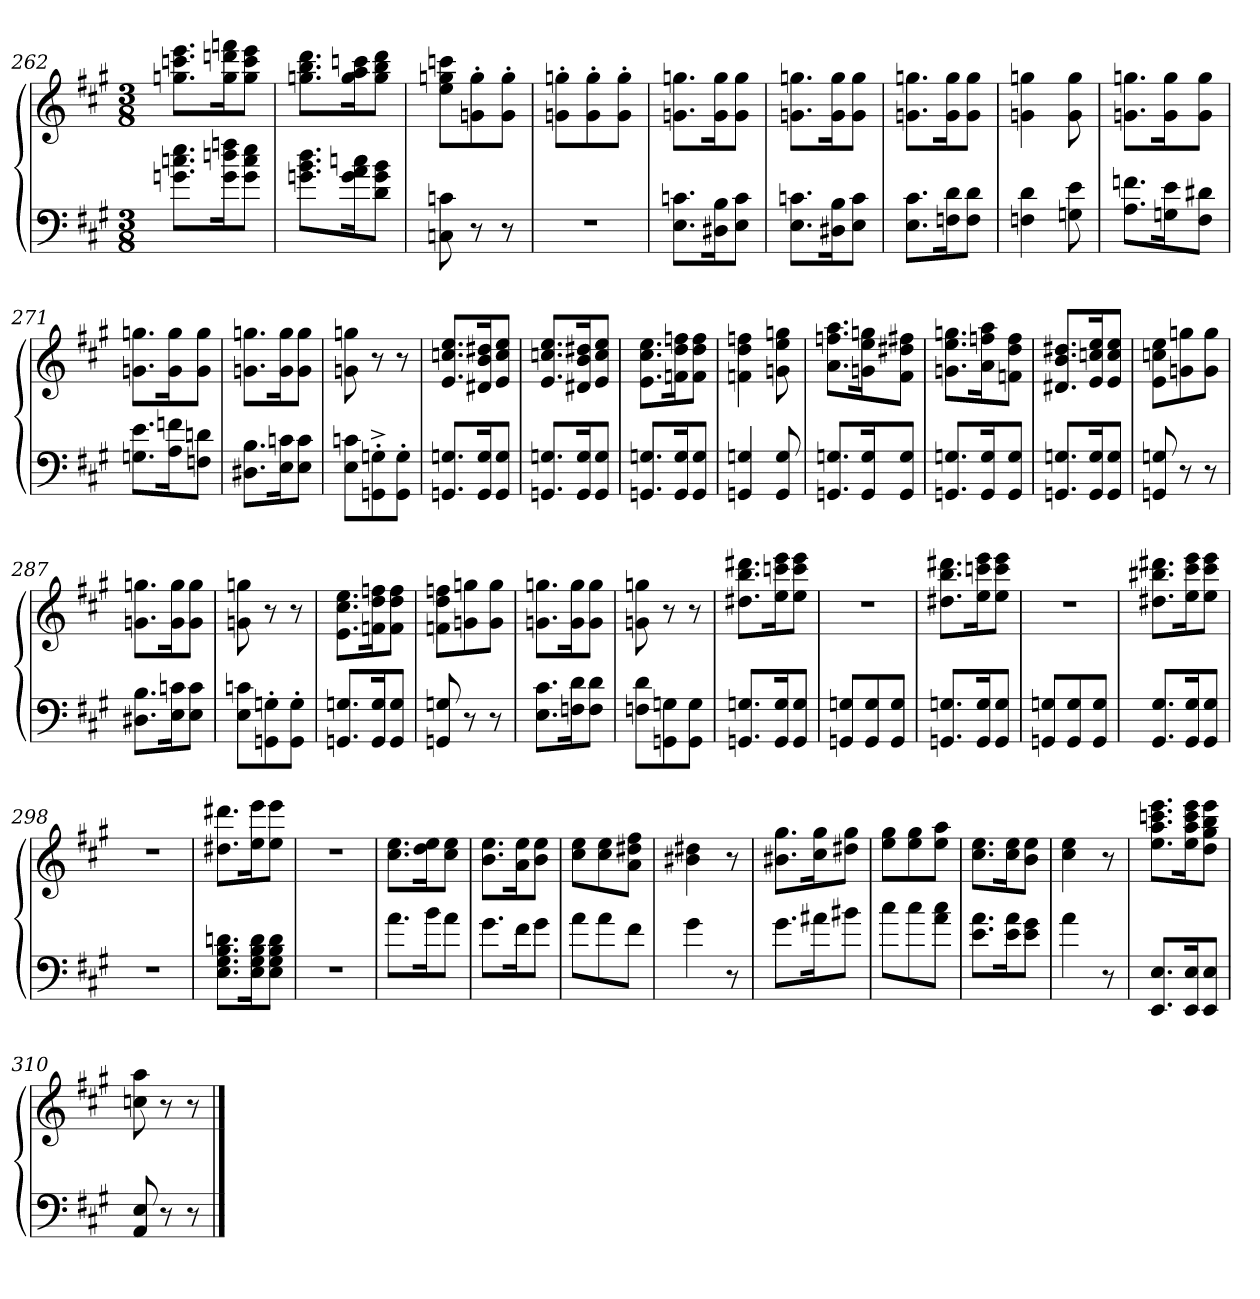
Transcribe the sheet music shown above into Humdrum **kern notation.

**kern	**kern
*part1	*part1
*staff2	*staff1
*clefF4	*clefG2
*k[f#c#g#]	*k[f#c#g#]
*M3/8	*M3/8
=262	=262
8.gn\ 8.ccn\ 8.ee\L	8.ggn\ 8.cccn\ 8.eee\L
16g\ 16ddn\ 16ffn\K	16gg\ 16dddn\ 16fffn\K
8g\ 8cc\ 8ee\J	8gg\ 8ccc\ 8eee\J
=263	=263
8.gn\ 8.b\ 8.dd\L	8.ggn\ 8.bb\ 8.ddd\L
16g\ 16a\ 16ccn\K	16gg\ 16aa\ 16cccn\K
8d\ 8g\ 8b\J	8gg\ 8bb\ 8ddd\J
=264	=264
8Cn 8cn	8ee\ 8ggn\ 8cccn\L
8r	8gn'\ 8gg'\
8r	8g'\ 8gg'\J
=265	=265
4.r	8gn'\ 8ggn'\L
.	8g'\ 8gg'\
.	8g'\ 8gg'\J
=266	=266
8.E\ 8.cn\L	8.gn\ 8.ggn\L
16D#X\ 16B\K	16g\ 16gg\K
8E\ 8c\J	8g\ 8gg\J
=267	=267
8.E\ 8.cn\L	8.gn\ 8.ggn\L
16D#X\ 16B\K	16g\ 16gg\K
8E\ 8c\J	8g\ 8gg\J
=268	=268
8.E\ 8.c#\L	8.gn\ 8.ggn\L
16Fn\ 16d\K	16g\ 16gg\K
8F\ 8d\J	8g\ 8gg\J
=269	=269
4Fn 4d	4gn 4ggn
8Gn 8e	8g 8gg
=270	=270
8.A\ 8.fn\L	8.gn\ 8.ggn\L
16Gn\ 16e\K	16g\ 16gg\K
8F#\ 8d#X\J	8g\ 8gg\J
=271	=271
8.Gn\ 8.e\L	8.gn\ 8.ggn\L
16A\ 16fn\K	16g\ 16gg\K
8Fn\ 8dn\J	8g\ 8gg\J
=272	=272
8.D#X\ 8.B\L	8.gn\ 8.ggn\L
16E\ 16cn\K	16g\ 16gg\K
8E\ 8c\J	8g\ 8gg\J
=278	=278
8E\ 8cn\L	8gn 8ggn
8GGn'^\ 8Gn'^\	8r
8GG'\ 8G'\J	8r
=279	=279
8.GGn/ 8.Gn/L	8.e/ 8.ccn/ 8.ee/L
16GG/ 16G/K	16d#X/ 16b/ 16dd#X/K
8GG/ 8G/J	8e/ 8cc/ 8ee/J
=280	=280
8.GGn/ 8.Gn/L	8.e/ 8.ccn/ 8.ee/L
16GG/ 16G/K	16d#X/ 16b/ 16dd#X/K
8GG/ 8G/J	8e/ 8cc/ 8ee/J
=281	=281
8.GGn/ 8.Gn/L	8.e\ 8.cc#\ 8.ee\L
16GG/ 16G/K	16fn\ 16dd\ 16ffn\K
8GG/ 8G/J	8f\ 8dd\ 8ff\J
=282	=282
4GGn 4Gn	4fn 4dd 4ffn
8GG 8G	8gn 8ee 8ggn
=283	=283
8.GGn/ 8.Gn/L	8.a\ 8.ffn\ 8.aa\L
16GG/ 16G/K	16gn\ 16ee\ 16ggn\K
8GG/ 8G/J	8f#\ 8dd#X\ 8ff#X\J
=284	=284
8.GGn/ 8.Gn/L	8.gn\ 8.ee\ 8.ggn\L
16GG/ 16G/K	16a\ 16ffn\ 16aa\K
8GG/ 8G/J	8fn\ 8dd\ 8ff\J
=285	=285
8.GGn/ 8.Gn/L	8.d#X/ 8.b/ 8.dd#X/L
16GG/ 16G/K	16e/ 16ccn/ 16ee/K
8GG/ 8G/J	8e/ 8cc/ 8ee/J
=286	=286
8GGn 8Gn	8e\ 8ccn\ 8ee\L
8r	8gn\ 8ggn\
8r	8g\ 8gg\J
=287	=287
8.D#X\ 8.B\L	8.gn\ 8.ggn\L
16E\ 16cn\K	16g\ 16gg\K
8E\ 8c\J	8g\ 8gg\J
=288	=288
8E\ 8cn\L	8gn 8ggn
8GGn'\ 8Gn'\	8r
8GG'\ 8G'\J	8r
=289	=289
8.GGn/ 8.Gn/L	8.e\ 8.cc#\ 8.ee\L
16GG/ 16G/K	16fn\ 16dd\ 16ffn\K
8GG/ 8G/J	8f\ 8dd\ 8ff\J
=290	=290
8GGn 8Gn	8fn\ 8dd\ 8ffn\L
8r	8gn\ 8ggn\
8r	8g\ 8gg\J
=291	=291
8.E\ 8.c#\L	8.gn\ 8.ggn\L
16Fn\ 16d\K	16g\ 16gg\K
8F\ 8d\J	8g\ 8gg\J
=292	=292
8Fn\ 8d\L	8gn 8ggn
8GGn\ 8Gn\	8r
8GG\ 8G\J	8r
=293	=293
8.GGn/ 8.Gn/L	8.dd#X\ 8.bb\ 8.ddd#X\L
16GG/ 16G/K	16ee\ 16cccn\ 16eee\K
8GG/ 8G/J	8ee\ 8ccc\ 8eee\J
=294	=294
8GGn/ 8Gn/L	4.r
8GG/ 8G/	.
8GG/ 8G/J	.
=295	=295
8.GGn/ 8.Gn/L	8.dd#X\ 8.bb\ 8.ddd#X\L
16GG/ 16G/K	16ee\ 16cccn\ 16eee\K
8GG/ 8G/J	8ee\ 8ccc\ 8eee\J
=296	=296
8GGn/ 8Gn/L	4.r
8GG/ 8G/	.
8GG/ 8G/J	.
=297	=297
8.GG#/ 8.G#/L	8.dd#X\ 8.bb#X\ 8.ddd#X\L
16GG#/ 16G#/K	16ee\ 16ccc#\ 16eee\K
8GG#/ 8G#/J	8ee\ 8ccc#\ 8eee\J
=298	=298
4.r	4.r
=299	=299
8.E\ 8.G#\ 8.B\ 8.dn\L	8.dd#X\ 8.ddd#X\L
16E\ 16G#\ 16B\ 16d\K	16ee\ 16eee\K
8E\ 8G#\ 8B\ 8d\J	8ee\ 8eee\J
=300	=300
4.r	4.r
=301	=301
8.a\L	8.cc#\ 8.ee\L
16b\K	16dd\ 16ee\K
8a\J	8cc#\ 8ee\J
=302	=302
8.g#\L	8.b\ 8.ee\L
16f#\K	16a\ 16ee\K
8g#\J	8b\ 8ee\J
=303	=303
8a\L	8cc#\ 8ee\L
8a\	8cc#\ 8ee\
8f#\J	8a\ 8dd#X\ 8ff#\J
=304	=304
4g#	4b#X 4dd#X
8r	8r
=305	=305
8.g#\L	8.b#X\ 8.gg#\L
16a#X\K	16cc#\ 16gg#\K
8b#X\J	8dd#X\ 8gg#\J
=306	=306
8cc#\L	8ee\ 8gg#\L
8cc#\	8ee\ 8gg#\
8a\ 8cc#\J	8ee\ 8aa\J
=307	=307
8.e\ 8.a\L	8.cc#\ 8.ee\L
16e\ 16a\K	16cc#\ 16ee\K
8e\ 8g#\J	8b\ 8ee\J
=308	=308
4a	4cc# 4ee
8r	8r
=309	=309
8.EE/ 8.E/L	8.ee\ 8.aa\ 8.cccn\ 8.eee\L
16EE/ 16E/K	16ee\ 16aa\ 16ccc\ 16eee\K
8EE/ 8E/J	8dd\ 8gg#\ 8bb\ 8eee\J
=310	=310
8AA 8E	8ccn 8aa
8r	8r
8r	8r
==	==
*-	*-
